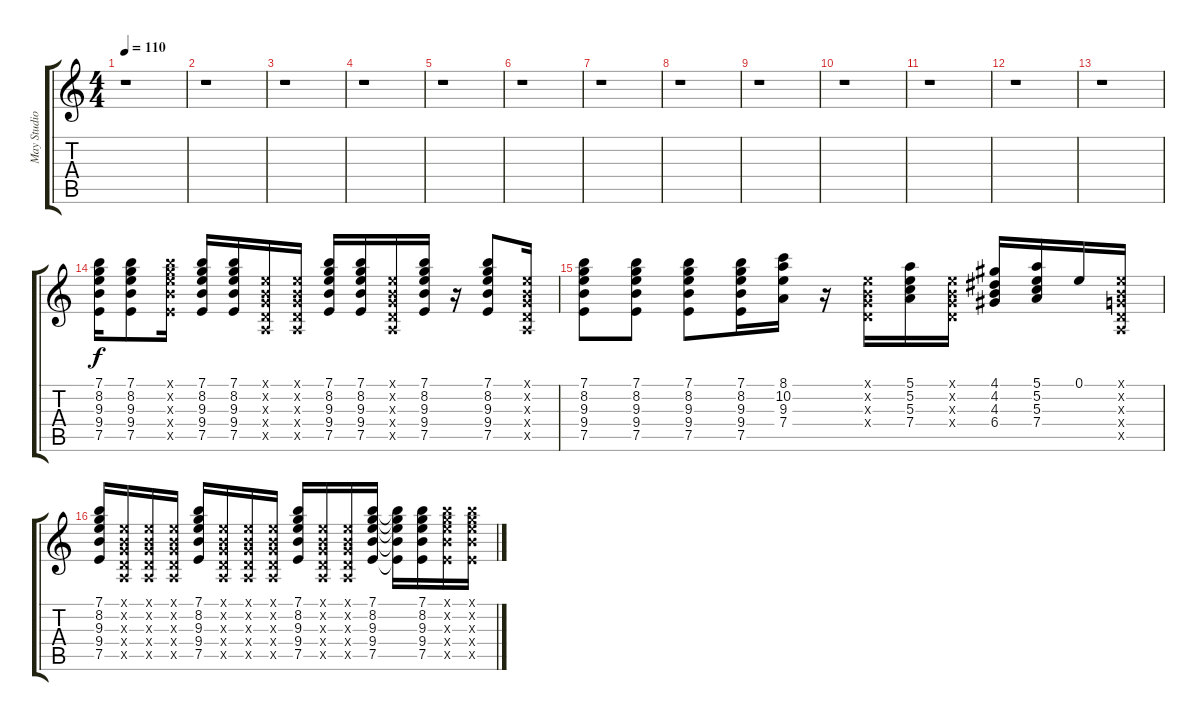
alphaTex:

\track ("May Studio Guitar" "May Studio") {instrument electricguitarclean}
\staff {score tabs}
\tuning (E4 B3 G3 D3 A2 E2) {hide}
\ts (4 4)
\tempo 110
\clef g2
\ks c
r.1{dy f} |
r.1 |
r.1 |
r.1 |
r.1 |
r.1 |
r.1 |
r.1 |
r.1 |
r.1 |
r.1 |
r.1 |
r.1 |
(7.1 8.2 9.3 9.4 7.5).16 (7.1 8.2 9.3 9.4 7.5).8 (7.1{x} 8.2{x} 9.3{x} 9.4{x} 7.5{x}).16 (7.1 8.2 9.3 9.4 7.5).16 (7.1 8.2 9.3 9.4 7.5).16 (0.1{x} 0.2{x} 0.3{x} 0.4{x} 0.5{x}).16 (0.1{x} 0.2{x} 0.3{x} 0.4{x} 0.5{x}).16 (7.1 8.2 9.3 9.4 7.5).16 (7.1 8.2 9.3 9.4 7.5).16 (0.1{x} 0.2{x} 0.3{x} 0.4{x} 0.5{x}).16 (7.1 8.2 9.3 9.4 7.5).16 r.16 (7.1 8.2 9.3 9.4 7.5).8 (0.1{x} 0.2{x} 0.3{x} 0.4{x} 0.5{x}).16 |
(7.1 8.2 9.3 9.4 7.5).8 (7.1 8.2 9.3 9.4 7.5).8 (7.1 8.2 9.3 9.4 7.5).8 (7.1 8.2 9.3 9.4 7.5).16 (8.1 10.2 9.3 7.4).16 r.16 (0.1{x} 0.2{x} 0.3{x} 0.4{x}).16 (5.1 5.2 5.3 7.4).16 (0.1{x} 0.2{x} 0.3{x} 0.4{x}).16 (4.1 4.2 4.3 6.4).16 (5.1 5.2 5.3 7.4).16 0.1.16 (0.1{x} 0.2{x} 0.3{x} 0.4{x} 0.5{x}).16 |
(7.1 8.2 9.3 9.4 7.5).16 (0.1{x} 0.2{x} 0.3{x} 0.4{x} 0.5{x}).16 (0.1{x} 0.2{x} 0.3{x} 0.4{x} 0.5{x}).16 (0.1{x} 0.2{x} 0.3{x} 0.4{x} 0.5{x}).16 (7.1 8.2 9.3 9.4 7.5).16 (0.1{x} 0.2{x} 0.3{x} 0.4{x} 0.5{x}).16 (0.1{x} 0.2{x} 0.3{x} 0.4{x} 0.5{x}).16 (0.1{x} 0.2{x} 0.3{x} 0.4{x} 0.5{x}).16 (7.1 8.2 9.3 9.4 7.5).16 (0.1{x} 0.2{x} 0.3{x} 0.4{x} 0.5{x}).16 (0.1{x} 0.2{x} 0.3{x} 0.4{x} 0.5{x}).16 (7.1 8.2 9.3 9.4 7.5).16 (7.1{t} 8.2{t} 9.3{t} 9.4{t} 7.5{t}).16 (7.1 8.2 9.3 9.4 7.5).16 (7.1{x} 8.2{x} 9.3{x} 9.4{x} 7.5{x}).16 (7.1{x} 8.2{x} 9.3{x} 9.4{x} 7.5{x}).16
